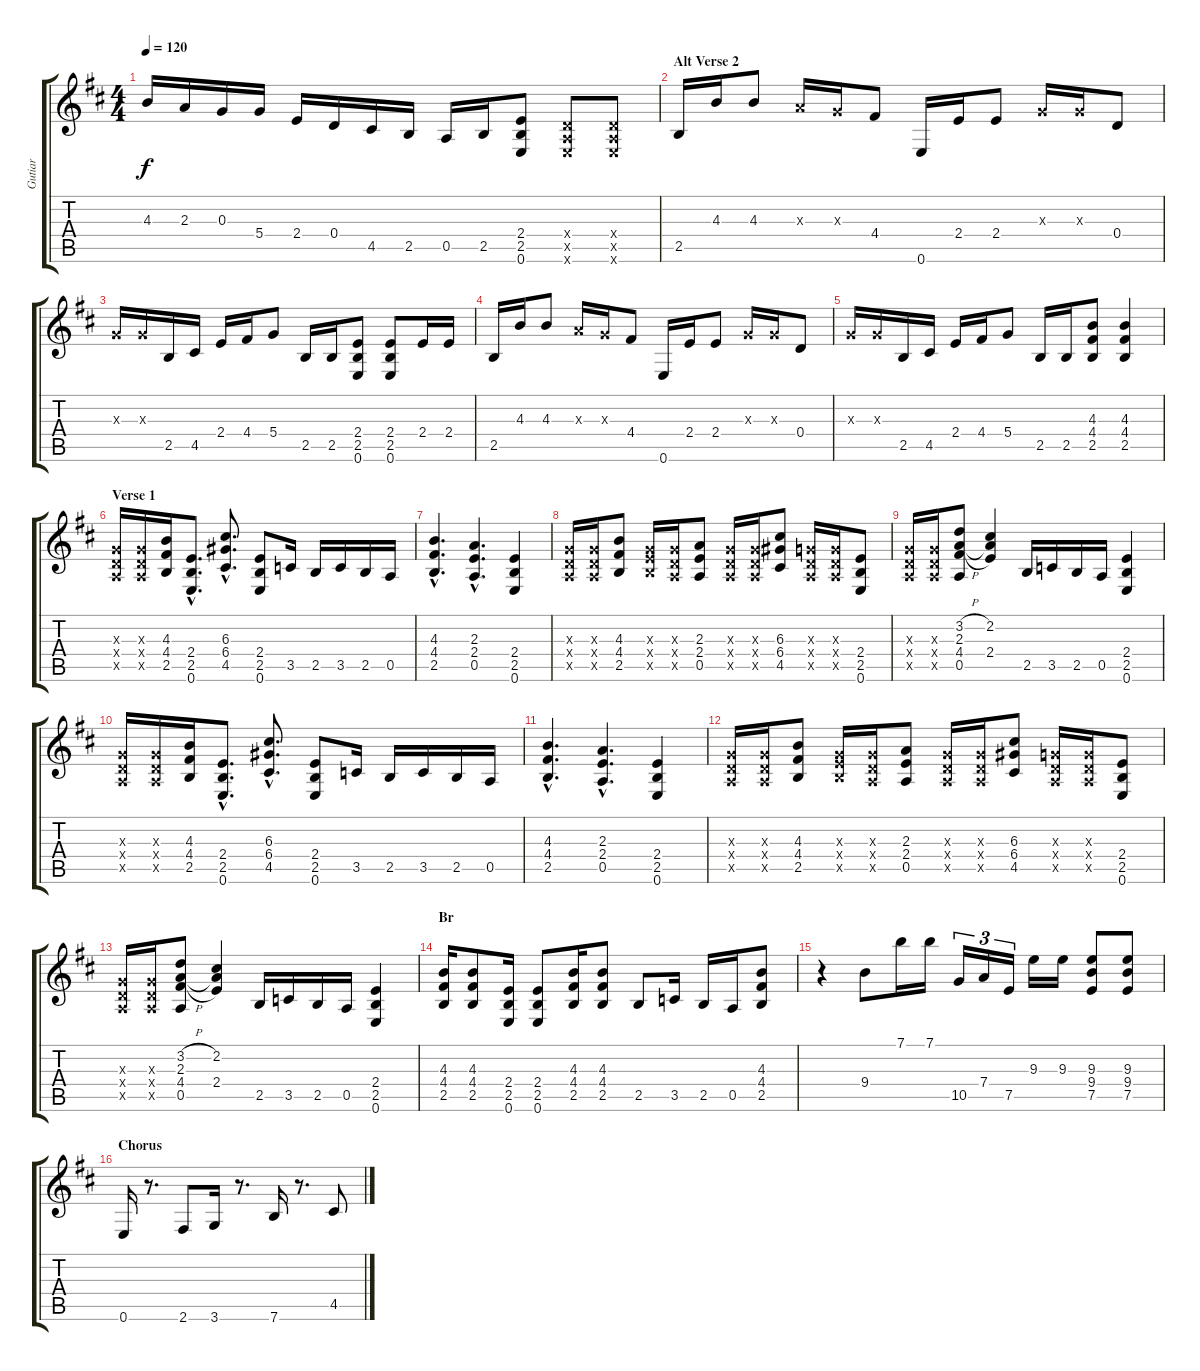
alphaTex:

\track ("Gutiar" "Gutiar") {instrument distortionguitar}
\staff {score tabs}
\tuning (E4 B3 G3 D3 A2 E2) {hide}
\ts (4 4)
\tempo 120
\clef g2
\ks d
4.3.16{dy f} 2.3.16 0.3.16 5.4.16 2.4.16 0.4.16 4.5.16 2.5.16 0.5.16 2.5.16 (2.4 2.5 0.6).8 (0.4{x} 0.5{x} 0.6{x}).8 (0.4{x} 0.5{x} 0.6{x}).8 |
\section ("" "Alt Verse 2")
2.5.16 4.3.16 4.3.8 2.3{x}.16 0.3{x}.16 4.4.8 0.6.16 2.4.16 2.4.8 0.3{x}.16 0.3{x}.16 0.4.8 |
0.3{x}.16 0.3{x}.16 2.5.16 4.5.16 2.4.16 4.4.16 5.4.8 2.5.16 2.5.16 (2.4 2.5 0.6).8 (2.4 2.5 0.6).8 2.4.16 2.4.16 |
2.5.16 4.3.16 4.3.8 2.3{x}.16 0.3{x}.16 4.4.8 0.6.16 2.4.16 2.4.8 0.3{x}.16 0.3{x}.16 0.4.8 |
0.3{x}.16 0.3{x}.16 2.5.16 4.5.16 2.4.16 4.4.16 5.4.8 2.5.16 2.5.16 (4.3 4.4 2.5).8 (4.3 4.4 2.5).4 |
\section ("" "Verse 1")
(0.3{x} 0.4{x} 0.5{x}).16 (0.3{x} 0.4{x} 0.5{x}).16 (4.3 4.4 2.5).16 (2.4{hac} 2.5{hac} 0.6{hac}).8{d} (6.3{hac} 6.4{hac} 4.5{hac}).8{d} (2.4 2.5 0.6).8 3.5.16{balance 16} 2.5.16 3.5.16 2.5.16 0.5.16 |
(4.3{hac} 4.4{hac} 2.5{hac}).4{d balance 8} (2.3{hac} 2.4{hac} 0.5{hac}).4{d} (2.4 2.5 0.6).4 |
(0.3{x} 0.4{x} 0.5{x}).16 (0.3{x} 0.4{x} 0.5{x}).16 (4.3 4.4 2.5).8 (0.3{x} 2.4{x} 2.5{x}).16 (0.3{x} 0.4{x} 0.5{x}).16 (2.3 2.4 0.5).8 (0.3{x} 0.4{x} 0.5{x}).16 (0.3{x} 0.4{x} 0.5{x}).16 (6.3 6.4 4.5).8 (0.3{x} 0.4{x} 0.5{x}).16 (0.3{x} 0.4{x} 0.5{x}).16 (2.4 2.5 0.6).8 |
(0.3{x} 0.4{x} 0.5{x}).16 (0.3{x} 0.4{x} 0.5{x}).16 (3.2{h} 2.3 4.4{h} 0.5).8 (2.2 2.3{t} 2.4).4 2.5.16 3.5.16 2.5.16 0.5.16 (2.4 2.5 0.6).4 |
(0.3{x} 0.4{x} 0.5{x}).16 (0.3{x} 0.4{x} 0.5{x}).16 (4.3 4.4 2.5).16 (2.4{hac} 2.5{hac} 0.6{hac}).8{d} (6.3{hac} 6.4{hac} 4.5{hac}).8{d} (2.4 2.5 0.6).8 3.5.16{balance 16} 2.5.16 3.5.16 2.5.16 0.5.16 |
(4.3{hac} 4.4{hac} 2.5{hac}).4{d balance 8} (2.3{hac} 2.4{hac} 0.5{hac}).4{d} (2.4 2.5 0.6).4 |
(0.3{x} 0.4{x} 0.5{x}).16 (0.3{x} 0.4{x} 0.5{x}).16 (4.3 4.4 2.5).8 (0.3{x} 2.4{x} 2.5{x}).16 (0.3{x} 0.4{x} 0.5{x}).16 (2.3 2.4 0.5).8 (0.3{x} 0.4{x} 0.5{x}).16 (0.3{x} 0.4{x} 0.5{x}).16 (6.3 6.4 4.5).8 (0.3{x} 0.4{x} 0.5{x}).16 (0.3{x} 0.4{x} 0.5{x}).16 (2.4 2.5 0.6).8 |
(0.3{x} 0.4{x} 0.5{x}).16 (0.3{x} 0.4{x} 0.5{x}).16 (3.2{h} 2.3 4.4{h} 0.5).8 (2.2 2.3{t} 2.4).4 2.5.16 3.5.16 2.5.16 0.5.16 (2.4 2.5 0.6).4 |
\section ("" "Br")
(4.3 4.4 2.5).16 (4.3 4.4 2.5).8 (2.4 2.5 0.6).16 (2.4 2.5 0.6).8 (4.3 4.4 2.5).16 (4.3 4.4 2.5).8 2.5.8 3.5.16 2.5.16 0.5.16 (4.3 4.4 2.5).8 |
r.4 9.4.8 7.1.16 7.1.16 10.5.16{tu (3 2)} 7.4.16{tu (3 2)} 7.5.16{tu (3 2)} 9.3.16 9.3.16 (9.3 9.4 7.5).8 (9.3 9.4 7.5).8 |
\section ("" "Chorus")
0.6.16 r.8{d} 2.6.8 3.6.16 r.8{d} 7.6.16 r.8{d} 4.5.8
